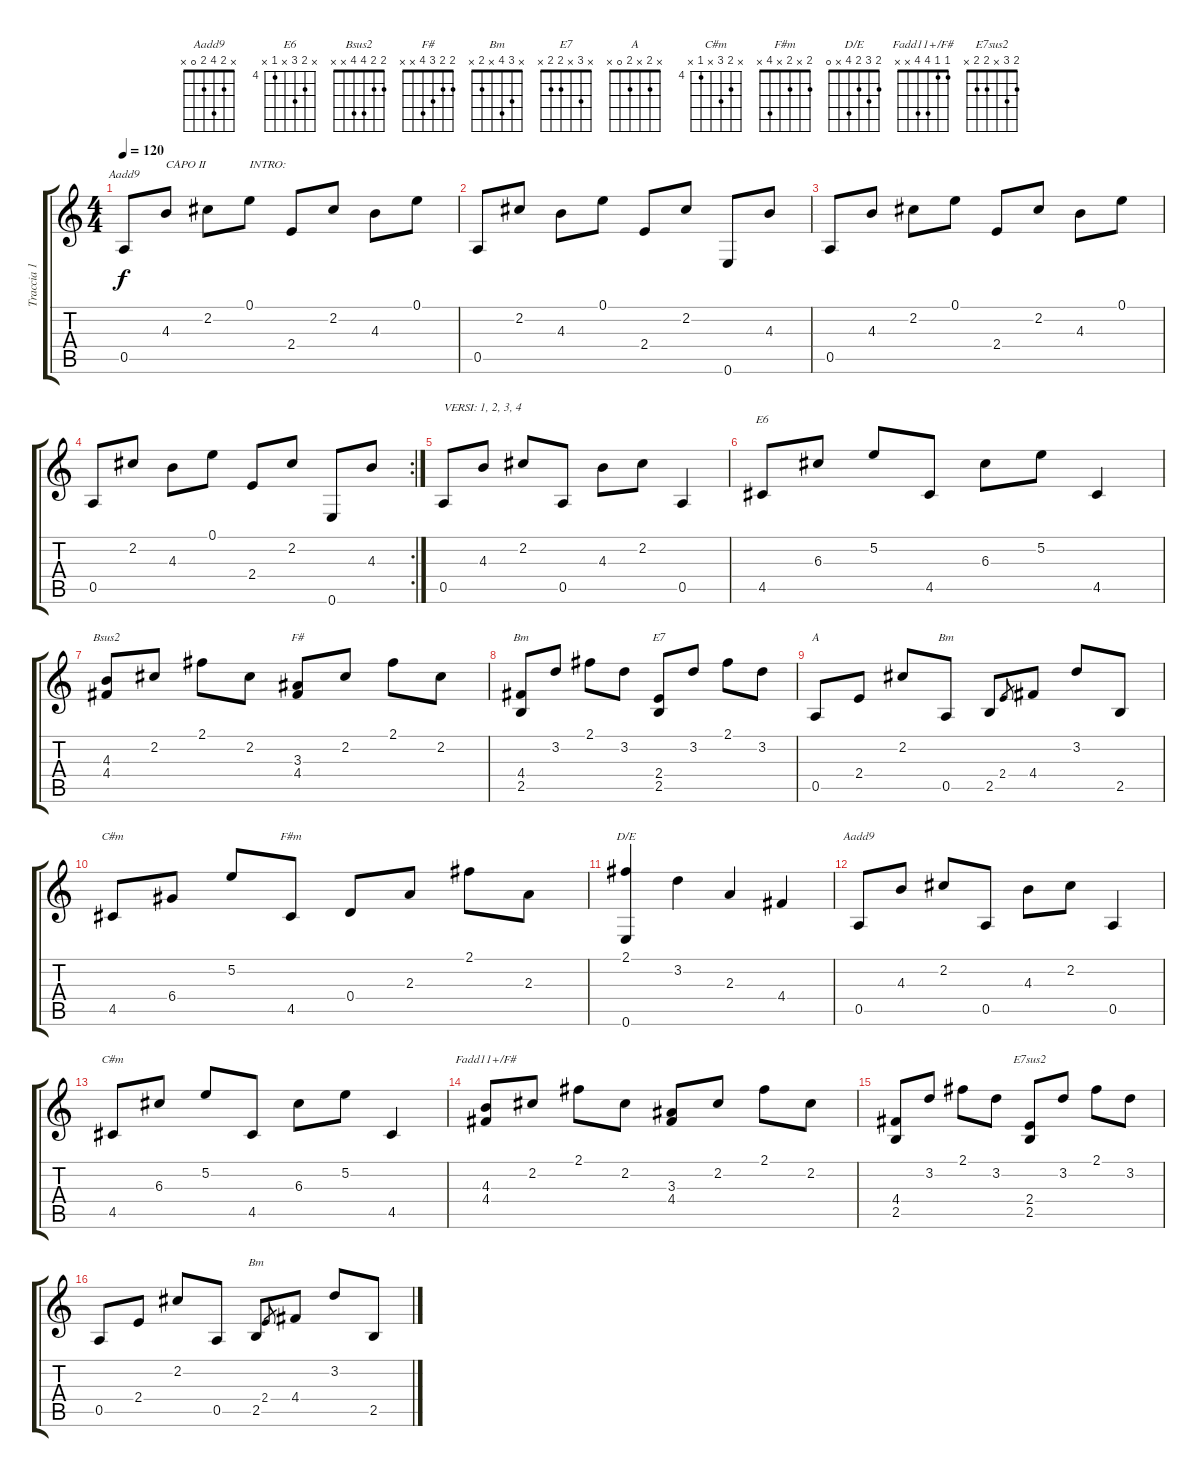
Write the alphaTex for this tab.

\track ("Traccia 1" "Traccia 1") {instrument acousticguitarsteel}
\staff {score tabs}
\tuning (E4 B3 G3 D3 A2 E2) {hide}
\chord ("Aadd9" 0 2 4 2 0 0)
\chord ("E6" x 5 6 x 4 x) {firstfret 4}
\chord ("Bsus2" 2 2 4 4 x x)
\chord ("F#" 2 2 3 4 x x)
\chord ("Bm" 2 3 x 4 2 x)
\chord ("E7" x 3 x 2 2 x)
\chord ("A" x 2 x 2 0 x)
\chord ("Bm" x 3 x 4 2 x)
\chord ("C#m" x 5 x 6 4 x) {firstfret 4}
\chord ("F#m" 2 x 2 x 4 x)
\chord ("D/E" 2 3 2 4 x 0)
\chord ("Aadd9" x 2 4 2 0 x)
\chord ("C#m" x 5 6 x 4 x) {firstfret 4}
\chord ("Fadd11+/F#" 1 1 4 4 x x)
\chord ("E7sus2" 2 3 x 2 2 x)
\chord ("Bm" x 3 4 x 2 x)
\ts (4 4)
\tempo 120
\clef g2
\ks c
0.5.8{ch "Aadd9" dy f instrument acousticguitarsteel} 4.3.8{txt "CAPO II"} 2.2.8 0.1.8{txt "INTRO:"} 2.4.8 2.2.8 4.3.8 0.1.8 |
0.5.8 2.2.8 4.3.8 0.1.8 2.4.8 2.2.8 0.6.8 4.3.8 |
0.5.8 4.3.8 2.2.8 0.1.8 2.4.8 2.2.8 4.3.8 0.1.8 |
\rc 2
0.5.8 2.2.8 4.3.8 0.1.8 2.4.8 2.2.8 0.6.8 4.3.8 |
0.5.8{txt "VERSI: 1, 2, 3, 4"} 4.3.8 2.2.8 0.5.8 4.3.8 2.2.8 0.5.4 |
4.5.8{ch "E6"} 6.3.8 5.2.8 4.5.8 6.3.8 5.2.8 4.5.4 |
(4.3 4.4).8{ch "Bsus2"} 2.2.8 2.1.8 2.2.8 (3.3 4.4).8{ch "F#"} 2.2.8 2.1.8 2.2.8 |
(4.4 2.5).8{ch "Bm"} 3.2.8 2.1.8 3.2.8 (2.4 2.5).8{ch "E7"} 3.2.8 2.1.8 3.2.8 |
0.5.8{ch "A"} 2.4.8 2.2.8 0.5.8{ch "Bm"} 2.5.8 2.4.8{gr} 4.4.8 3.2.8 2.5.8 |
4.5.8{ch "C#m"} 6.4.8 5.2.8 4.5.8{ch "F#m"} 0.4.8 2.3.8 2.1.8 2.3.8 |
(2.1 0.6).4{ch "D/E"} 3.2.4 2.3.4 4.4.4 |
0.5.8{ch "Aadd9"} 4.3.8 2.2.8 0.5.8 4.3.8 2.2.8 0.5.4 |
4.5.8{ch "C#m"} 6.3.8 5.2.8 4.5.8 6.3.8 5.2.8 4.5.4 |
(4.3 4.4).8{ch "Fadd11+/F#"} 2.2.8 2.1.8 2.2.8 (3.3 4.4).8 2.2.8 2.1.8 2.2.8 |
(4.4 2.5).8 3.2.8 2.1.8 3.2.8 (2.4 2.5).8{ch "E7sus2"} 3.2.8 2.1.8 3.2.8 |
0.5.8 2.4.8 2.2.8 0.5.8 2.5.8{ch "Bm"} 2.4.8{gr} 4.4.8 3.2.8 2.5.8
